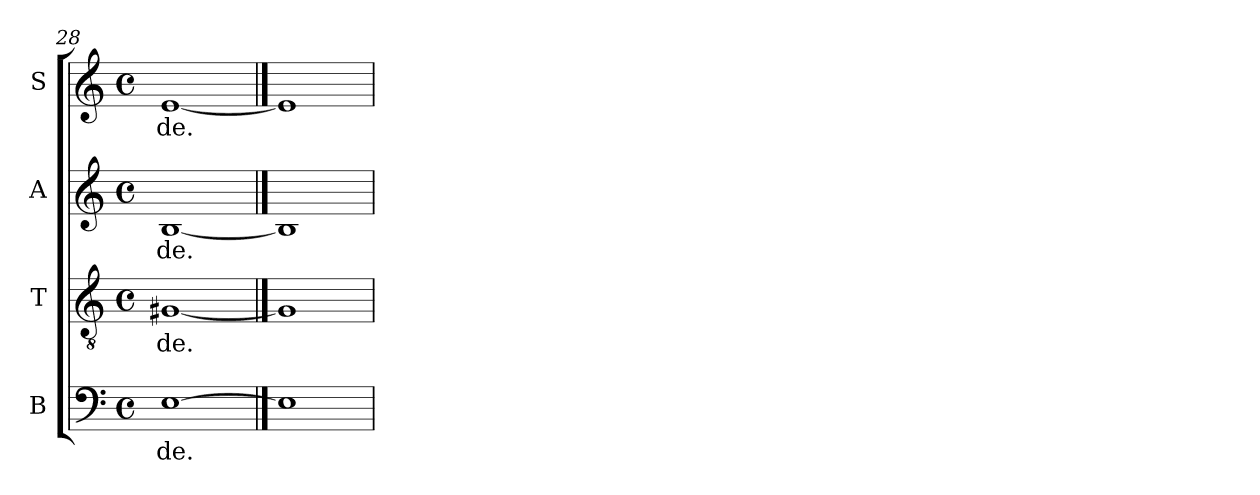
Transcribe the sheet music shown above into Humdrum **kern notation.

**kern	**text	**kern	**text	**kern	**text	**kern	**text
*part4	*part4	*part3	*part3	*part2	*part2	*part1	*part1
*staff4	*staff4	*staff3	*staff3	*staff2	*staff2	*staff1	*staff1
*I"B	*	*I"T	*	*I"A	*	*I"S	*
*clefF4	*	*clefGv2	*	*clefG2	*	*clefG2	*
*k[]	*	*k[]	*	*k[]	*	*k[]	*
*C:	*	*C:	*	*C:	*	*C:	*
*M4/4	*	*M4/4	*	*M4/4	*	*M4/4	*
*met(c)	*	*met(c)	*	*met(c)	*	*met(c)	*
=28	=28	=28	=28	=28	=28	=28	=28
!	!LO:LY:b:cj	!	!LO:LY:b:cj	!	!LO:LY:b:cj	!	!LO:LY:b:cj
[1E	de.	[1G#X	-de.	[1B	-de.	[1e	-de.
==29	==29	==29	==29	==29	==29	==29	==29
1E]	.	1G#]	.	1B]	.	1e]	.
=	=	=	=	=	=	=	=
*-	*-	*-	*-	*-	*-	*-	*-
